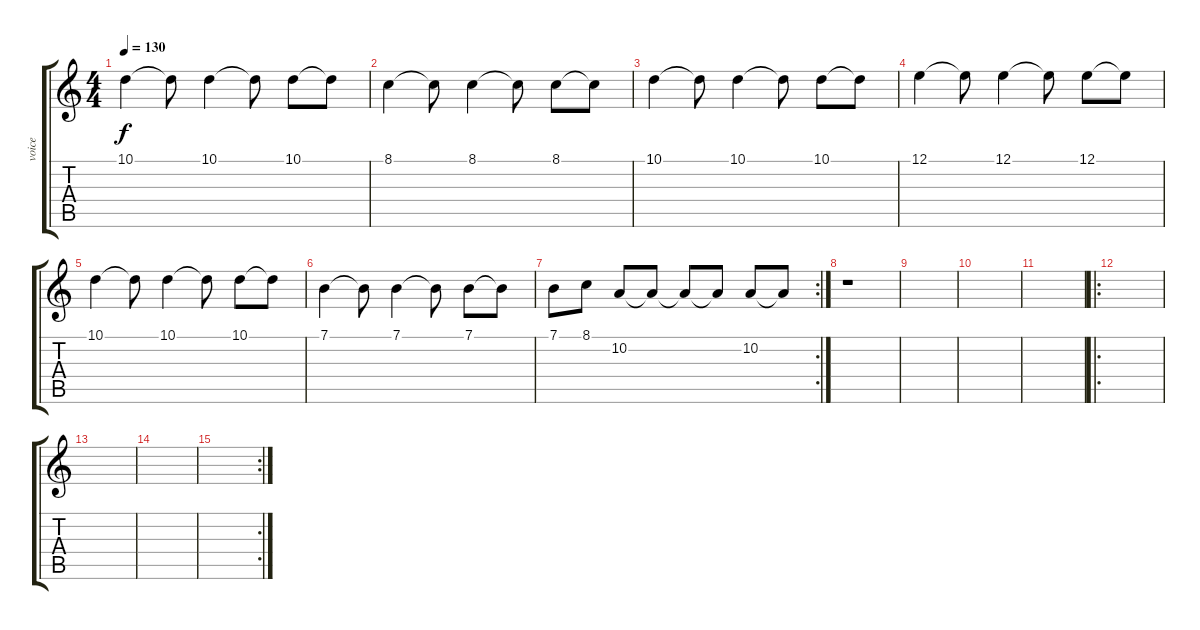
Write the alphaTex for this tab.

\track ("voice" "voice") {instrument lead2sawtooth}
\staff {score tabs}
\tuning (E4 B3 G3 D3 A2 E2) {hide}
\ts (4 4)
\tempo 130
\clef g2
\ks c
10.1.4{dy f} 10.1{t}.8 10.1.4 10.1{t}.8 10.1.8 10.1{t}.8 |
8.1.4 8.1{t}.8 8.1.4 8.1{t}.8 8.1.8 8.1{t}.8 |
10.1.4 10.1{t}.8 10.1.4 10.1{t}.8 10.1.8 10.1{t}.8 |
12.1.4 12.1{t}.8 12.1.4 12.1{t}.8 12.1.8 12.1{t}.8 |
10.1.4 10.1{t}.8 10.1.4 10.1{t}.8 10.1.8 10.1{t}.8 |
7.1.4 7.1{t}.8 7.1.4 7.1{t}.8 7.1.8 7.1{t}.8 |
\rc 2
7.1.8 8.1.8 10.2.8 10.2{t}.8 10.2{t}.8 10.2{t}.8 10.2.8 10.2{t}.8 |
r.1 |
|
|
|
\ro
|
|
|
\rc 2
